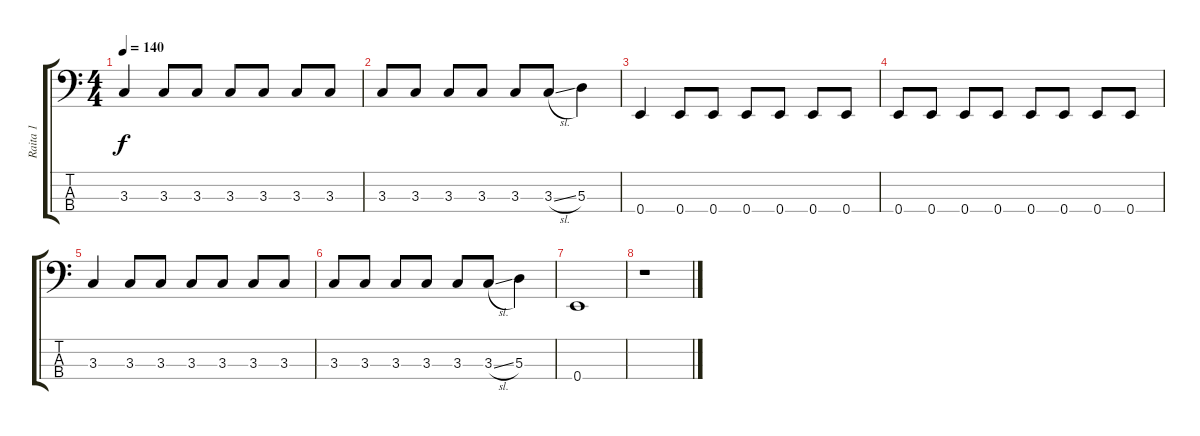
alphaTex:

\track ("Raita 1" "Raita 1") {instrument electricbassfinger}
\staff {score tabs}
\tuning (G2 D2 A1 E1) {hide}
\ts (4 4)
\tempo 140
\clef f4
\ks c
3.3.4{dy f} 3.3.8 3.3.8 3.3.8 3.3.8 3.3.8 3.3.8 |
3.3.8 3.3.8 3.3.8 3.3.8 3.3.8 3.3{sl}.8 5.3.4 |
0.4.4 0.4.8 0.4.8 0.4.8 0.4.8 0.4.8 0.4.8 |
0.4.8 0.4.8 0.4.8 0.4.8 0.4.8 0.4.8 0.4.8 0.4.8 |
3.3.4 3.3.8 3.3.8 3.3.8 3.3.8 3.3.8 3.3.8 |
3.3.8 3.3.8 3.3.8 3.3.8 3.3.8 3.3{sl}.8 5.3.4 |
0.4.1 |
r.1
